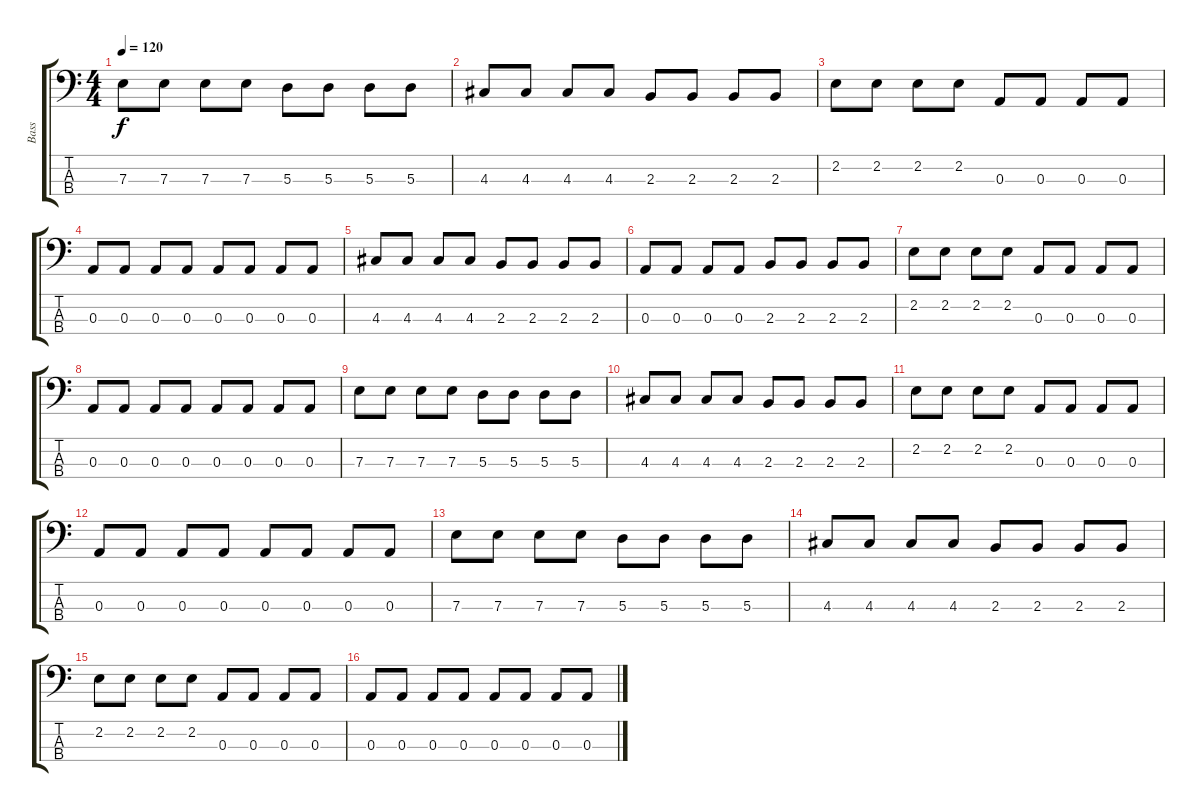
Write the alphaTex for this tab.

\track ("Bass" "Bass") {instrument electricbasspick}
\staff {score tabs}
\tuning (G2 D2 A1 E1) {hide}
\ts (4 4)
\tempo 120
\clef f4
\ks c
7.3.8{dy f} 7.3.8 7.3.8 7.3.8 5.3.8 5.3.8 5.3.8 5.3.8 |
4.3.8 4.3.8 4.3.8 4.3.8 2.3.8 2.3.8 2.3.8 2.3.8 |
2.2.8 2.2.8 2.2.8 2.2.8 0.3.8 0.3.8 0.3.8 0.3.8 |
0.3.8 0.3.8 0.3.8 0.3.8 0.3.8 0.3.8 0.3.8 0.3.8 |
4.3.8 4.3.8 4.3.8 4.3.8 2.3.8 2.3.8 2.3.8 2.3.8 |
0.3.8 0.3.8 0.3.8 0.3.8 2.3.8 2.3.8 2.3.8 2.3.8 |
2.2.8 2.2.8 2.2.8 2.2.8 0.3.8 0.3.8 0.3.8 0.3.8 |
0.3.8 0.3.8 0.3.8 0.3.8 0.3.8 0.3.8 0.3.8 0.3.8 |
7.3.8 7.3.8 7.3.8 7.3.8 5.3.8 5.3.8 5.3.8 5.3.8 |
4.3.8 4.3.8 4.3.8 4.3.8 2.3.8 2.3.8 2.3.8 2.3.8 |
2.2.8 2.2.8 2.2.8 2.2.8 0.3.8 0.3.8 0.3.8 0.3.8 |
0.3.8 0.3.8 0.3.8 0.3.8 0.3.8 0.3.8 0.3.8 0.3.8 |
7.3.8 7.3.8 7.3.8 7.3.8 5.3.8 5.3.8 5.3.8 5.3.8 |
4.3.8 4.3.8 4.3.8 4.3.8 2.3.8 2.3.8 2.3.8 2.3.8 |
2.2.8 2.2.8 2.2.8 2.2.8 0.3.8 0.3.8 0.3.8 0.3.8 |
0.3.8 0.3.8 0.3.8 0.3.8 0.3.8 0.3.8 0.3.8 0.3.8
